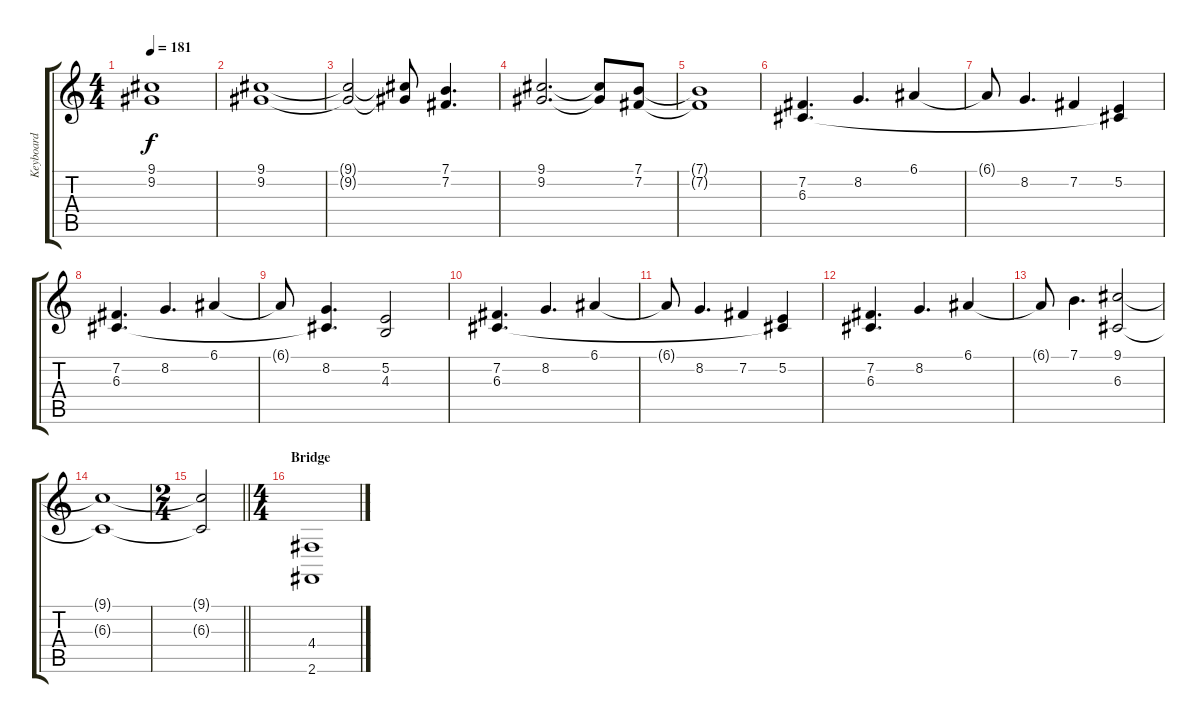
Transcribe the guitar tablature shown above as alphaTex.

\track ("Keyboard" "Keyboard") {instrument stringensemble1}
\staff {score tabs}
\tuning (E4 B3 G3 D3 A2 E2) {hide}
\ts (4 4)
\tempo 181
\clef g2
\ks c
(9.1{t} 9.2{t}).1{dy f} |
(9.1 9.2).1 |
(9.1{t} 9.2{t}).2 (9.1{t} 9.2{t}).8 (7.1 7.2).4{d} |
(9.1 9.2).2{d} (9.1{t} 9.2{t}).8 (7.1 7.2).8 |
(7.1{t} 7.2{t}).1 |
(7.2 6.3).4{d} 8.2.4{d} 6.1.4 |
6.1{t}.8 8.2.4{d} 7.2.4 (5.2 6.3{t}).4 |
(7.2 6.3).4{d} 8.2.4{d} 6.1.4 |
6.1{t}.8 (8.2 6.3{t}).4{d} (5.2 4.3).2 |
(7.2 6.3).4{d} 8.2.4{d} 6.1.4 |
6.1{t}.8 8.2.4{d} 7.2.4 (5.2 6.3{t}).4 |
(7.2 6.3).4{d} 8.2.4{d} 6.1.4 |
6.1{t}.8 7.1.4{d} (9.1 6.3).2 |
(9.1{t} 6.3{t}).1 |
\ts (2 4)
\barLineRight lightlight
(9.1{t} 6.3{t}).2 |
\ts (4 4)
\section ("" "Bridge")
(4.4 2.6).1
